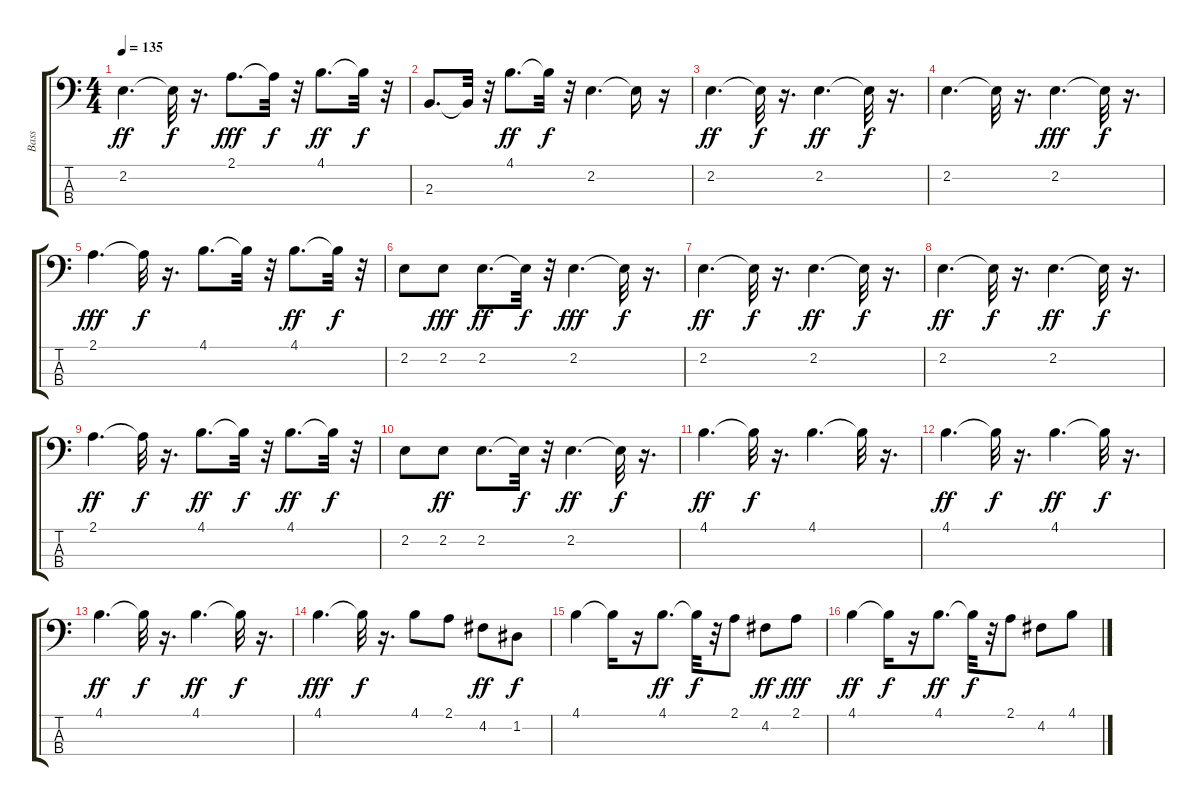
\track ("Bass    " "Bass    ") {instrument electricbassfinger}
\staff {score tabs}
\tuning (G2 D2 A1 E1) {hide}
\ts (4 4)
\tempo 135
\clef f4
\ks c
2.2.4{d dy ff} 2.2{t}.32{dy f} r.16{d} 2.1.8{d dy fff} 2.1{t}.32{dy f} r.32 4.1.8{d dy ff} 4.1{t}.32{dy f} r.32 |
2.3.8{d} 2.3{t}.32 r.32 4.1.8{d dy ff} 4.1{t}.32{dy f} r.32 2.2.4{d} 2.2{t}.16 r.16 |
2.2.4{d dy ff} 2.2{t}.32{dy f} r.16{d} 2.2.4{d dy ff} 2.2{t}.32{dy f} r.16{d} |
2.2.4{d} 2.2{t}.32 r.16{d} 2.2.4{d dy fff} 2.2{t}.32{dy f} r.16{d} |
2.1.4{d dy fff} 2.1{t}.32{dy f} r.16{d} 4.1.8{d} 4.1{t}.32 r.32 4.1.8{d dy ff} 4.1{t}.32{dy f} r.32 |
2.2.8 2.2.8{dy fff} 2.2.8{d dy ff} 2.2{t}.32{dy f} r.32 2.2.4{d dy fff} 2.2{t}.32{dy f} r.16{d} |
2.2.4{d dy ff} 2.2{t}.32{dy f} r.16{d} 2.2.4{d dy ff} 2.2{t}.32{dy f} r.16{d} |
2.2.4{d dy ff} 2.2{t}.32{dy f} r.16{d} 2.2.4{d dy ff} 2.2{t}.32{dy f} r.16{d} |
2.1.4{d dy ff} 2.1{t}.32{dy f} r.16{d} 4.1.8{d dy ff} 4.1{t}.32{dy f} r.32 4.1.8{d dy ff} 4.1{t}.32{dy f} r.32 |
2.2.8 2.2.8{dy ff} 2.2.8{d} 2.2{t}.32{dy f} r.32 2.2.4{d dy ff} 2.2{t}.32{dy f} r.16{d} |
4.1.4{d dy ff} 4.1{t}.32{dy f} r.16{d} 4.1.4{d} 4.1{t}.32 r.16{d} |
4.1.4{d dy ff} 4.1{t}.32{dy f} r.16{d} 4.1.4{d dy ff} 4.1{t}.32{dy f} r.16{d} |
4.1.4{d dy ff} 4.1{t}.32{dy f} r.16{d} 4.1.4{d dy ff} 4.1{t}.32{dy f} r.16{d} |
4.1.4{d dy fff} 4.1{t}.32{dy f} r.16{d} 4.1.8 2.1.8 4.2.8{dy ff} 1.2.8{dy f} |
4.1.4 4.1{t}.16 r.16 4.1.8{d dy ff} 4.1{t}.32{dy f} r.32 2.1.8 4.2.8{dy ff} 2.1.8{dy fff} |
4.1.4{dy ff} 4.1{t}.16{dy f} r.16 4.1.8{d dy ff} 4.1{t}.32{dy f} r.32 2.1.8 4.2.8 4.1.8
